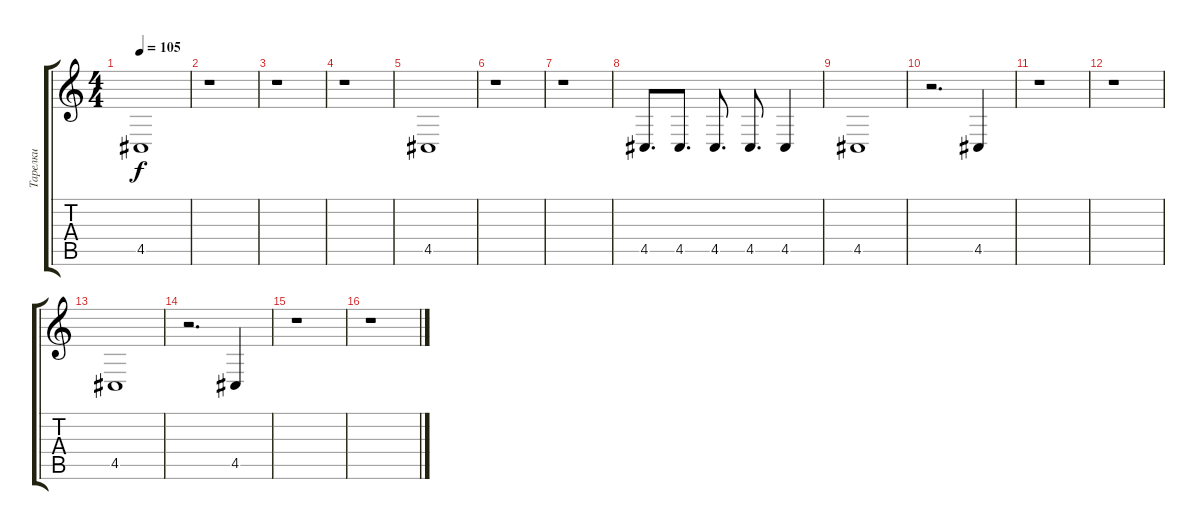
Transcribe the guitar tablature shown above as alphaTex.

\track ("Тарелки" "Тарелки") {instrument acousticgrandpiano}
\staff {score tabs}
\tuning (E4 B3 G3 D3 A2 E2) {hide}
\ts (4 4)
\tempo 105
\clef g2
\ks c
4.5.1{dy f} |
r.1 |
r.1 |
r.1 |
4.5.1 |
r.1 |
r.1 |
4.5.8{d} 4.5.8{d} 4.5.8{d} 4.5.8{d} 4.5.4 |
4.5.1 |
r.2{d} 4.5.4 |
r.1 |
r.1 |
4.5.1 |
r.2{d} 4.5.4 |
r.1 |
r.1
